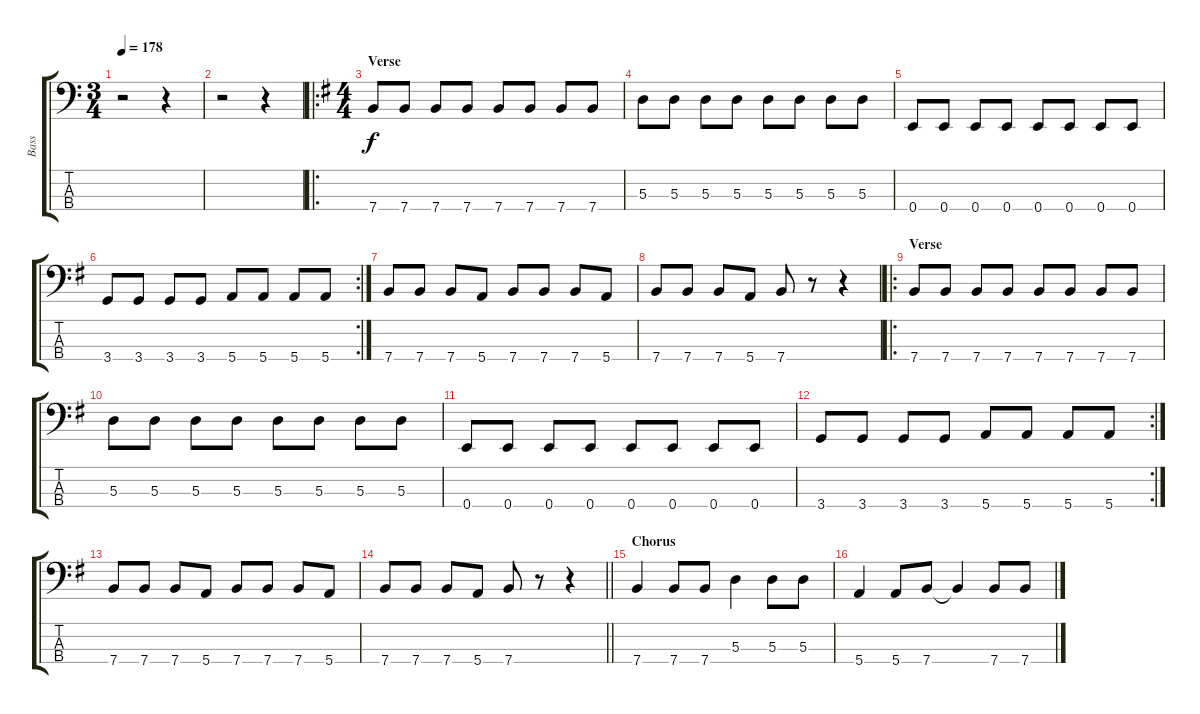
\track ("Bass" "Bass") {instrument electricbasspick}
\staff {score tabs}
\tuning (G2 D2 A1 E1) {hide}
\ts (3 4)
\tempo 178
\clef f4
\ks c
r.2{dy f instrument electricbasspick} r.4 |
r.2 r.4 |
\ro
\ts (4 4)
\section ("" "Verse")
\ks g
7.4.8 7.4.8 7.4.8 7.4.8 7.4.8 7.4.8 7.4.8 7.4.8 |
5.3.8 5.3.8 5.3.8 5.3.8 5.3.8 5.3.8 5.3.8 5.3.8 |
0.4.8 0.4.8 0.4.8 0.4.8 0.4.8 0.4.8 0.4.8 0.4.8 |
\rc 2
3.4.8 3.4.8 3.4.8 3.4.8 5.4.8 5.4.8 5.4.8 5.4.8 |
7.4.8 7.4.8 7.4.8 5.4.8 7.4.8 7.4.8 7.4.8 5.4.8 |
7.4.8 7.4.8 7.4.8 5.4.8 7.4.8 r.8 r.4 |
\ro
\section ("" "Verse")
7.4.8 7.4.8 7.4.8 7.4.8 7.4.8 7.4.8 7.4.8 7.4.8 |
5.3.8 5.3.8 5.3.8 5.3.8 5.3.8 5.3.8 5.3.8 5.3.8 |
0.4.8 0.4.8 0.4.8 0.4.8 0.4.8 0.4.8 0.4.8 0.4.8 |
\rc 2
3.4.8 3.4.8 3.4.8 3.4.8 5.4.8 5.4.8 5.4.8 5.4.8 |
7.4.8 7.4.8 7.4.8 5.4.8 7.4.8 7.4.8 7.4.8 5.4.8 |
\barLineRight lightlight
7.4.8 7.4.8 7.4.8 5.4.8 7.4.8 r.8 r.4 |
\section ("" "Chorus")
7.4.4 7.4.8 7.4.8 5.3.4 5.3.8 5.3.8 |
5.4.4 5.4.8 7.4.8 7.4{t}.4 7.4.8 7.4.8
